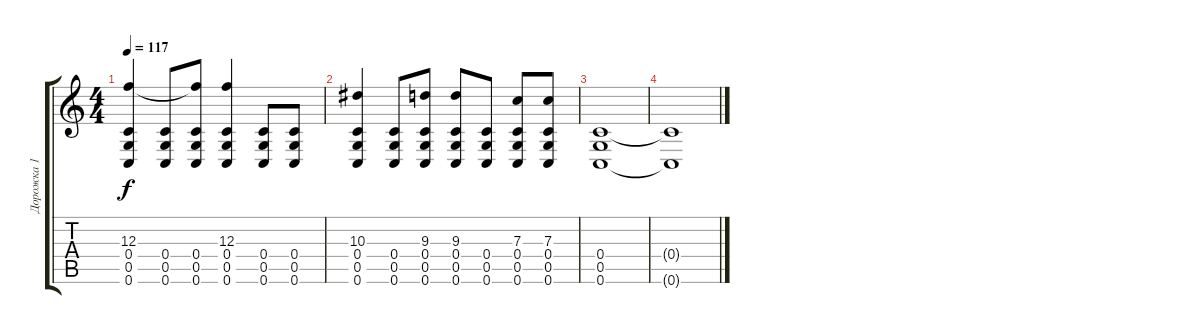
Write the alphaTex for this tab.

\track ("Дорожка 1" "Дорожка 1") {instrument distortionguitar}
\staff {score tabs}
\tuning (D4 A3 F3 C3 G2 C2) {hide}
\ts (4 4)
\tempo 117
\clef g2
\ks c
(12.3 0.4 0.5 0.6).4{dy f} (0.4 0.5 0.6).8 (12.3{t} 0.4 0.5 0.6).8 (12.3 0.4 0.5 0.6).4 (0.4 0.5 0.6).8 (0.4 0.5 0.6).8 |
(10.3 0.4 0.5 0.6).4 (0.4 0.5 0.6).8 (9.3 0.4 0.5 0.6).8 (9.3 0.4 0.5 0.6).8 (0.4 0.5 0.6).8 (7.3 0.4 0.5 0.6).8 (7.3 0.4 0.5 0.6).8 |
(0.4 0.5 0.6).1 |
(0.4{t} 0.6{t}).1
